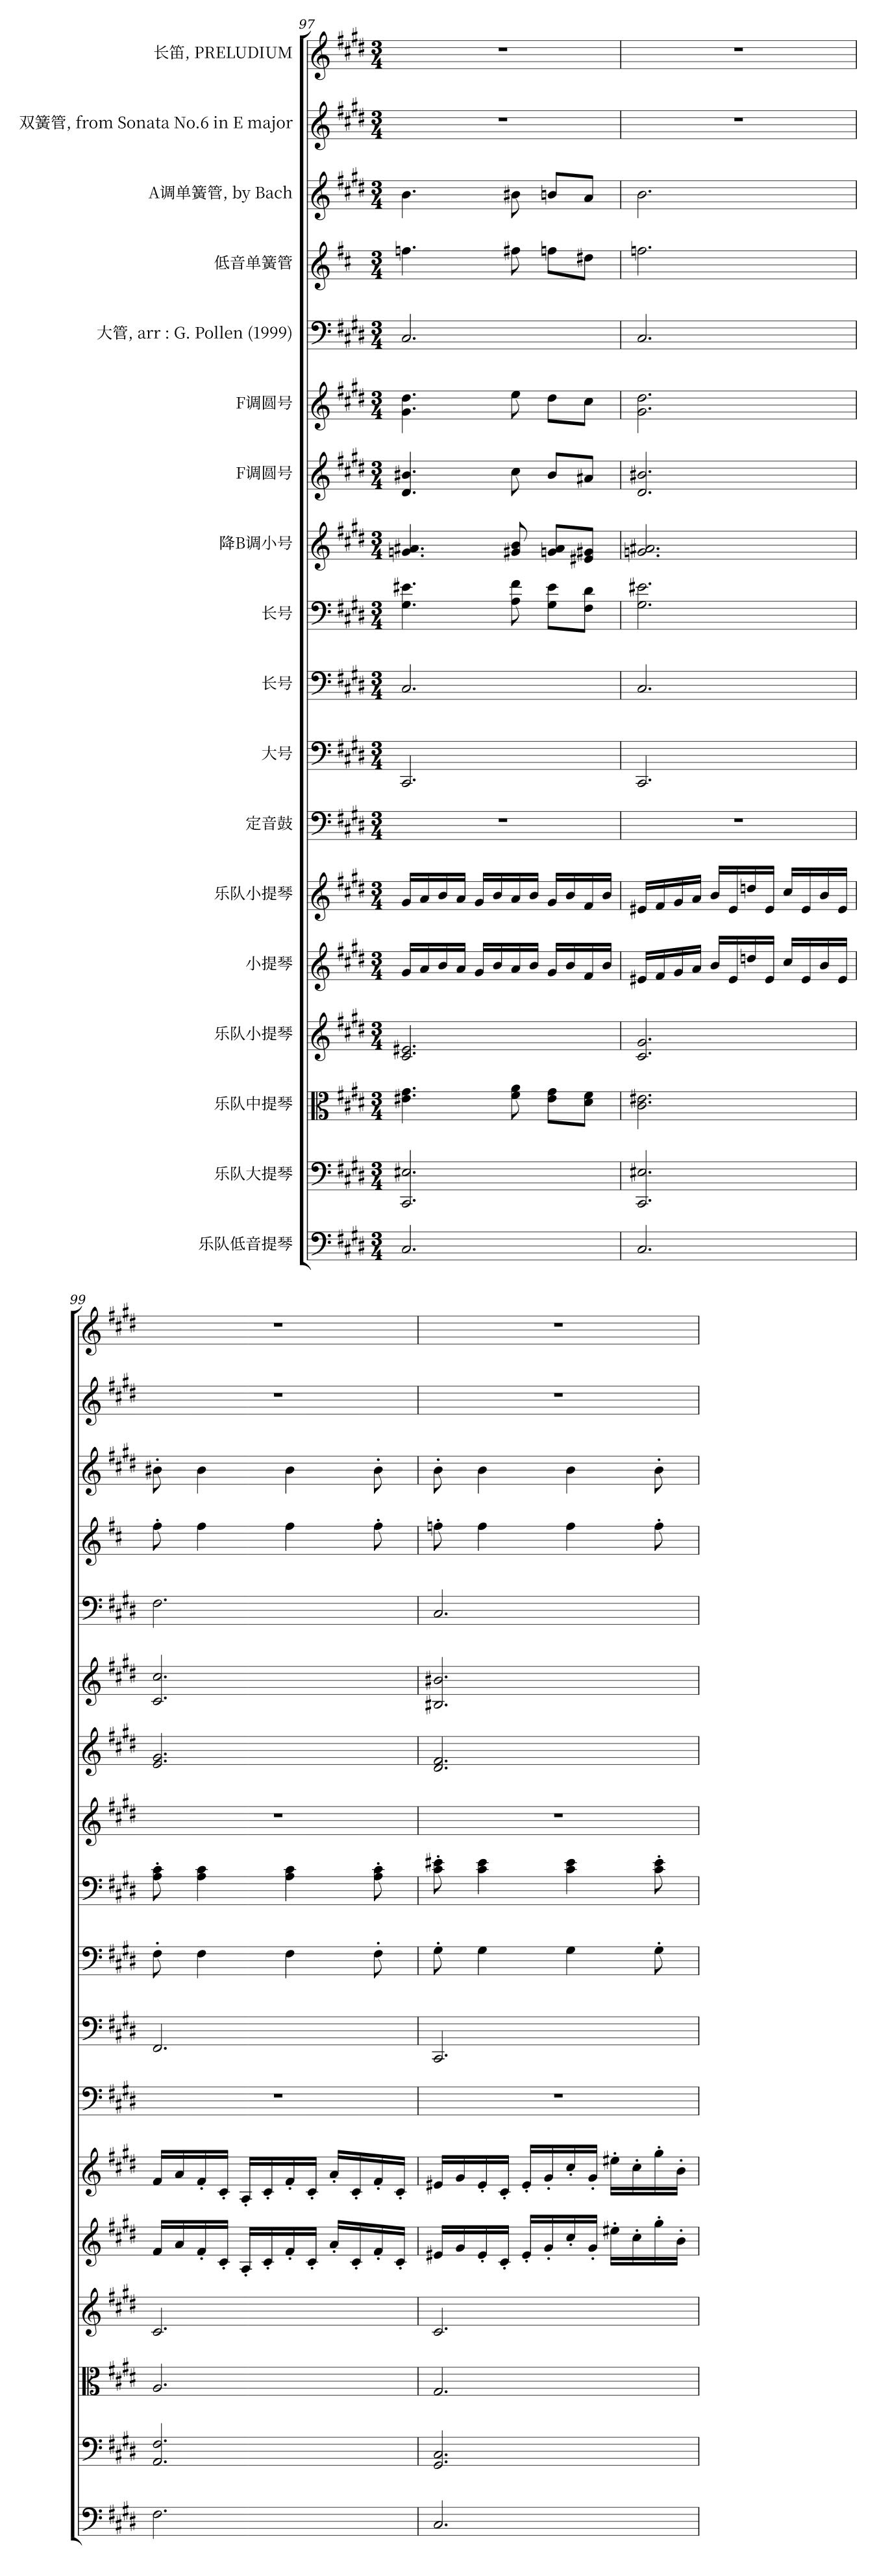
**kern	**kern	**kern	**kern	**kern	**kern	**kern	**kern	**kern	**kern	**kern	**kern	**kern	**kern	**kern	**kern	**kern	**kern
*part18	*part17	*part16	*part15	*part14	*part13	*part12	*part11	*part10	*part9	*part8	*part7	*part6	*part5	*part4	*part3	*part2	*part1
*staff18	*staff17	*staff16	*staff15	*staff14	*staff13	*staff12	*staff11	*staff10	*staff9	*staff8	*staff7	*staff6	*staff5	*staff4	*staff3	*staff2	*staff1
*I"乐队低音提琴	*I"乐队大提琴	*I"乐队中提琴	*I"乐队小提琴	*I"小提琴	*I"乐队小提琴	*I"定音鼓	*I"大号	*I"长号	*I"长号	*I"降B调小号	*I"F调圆号	*I"F调圆号	*I"大管, arr : G. Pollen (1999)	*I"低音单簧管	*I"A调单簧管, by Bach	*I"双簧管, from Sonata No.6 in E major	*I"长笛, PRELUDIUM
*clefF4	*clefF4	*clefC3	*clefG2	*clefG2	*clefG2	*clefF4	*clefF4	*clefF4	*clefF4	*clefG2	*clefG2	*clefG2	*clefF4	*clefG2	*clefG2	*clefG2	*clefG2
*ITrd7c12	*	*	*	*	*	*	*	*	*	*ITrd1c2	*ITrd4c7	*ITrd4c7	*	*ITrd8c14	*ITrd2c3	*	*
*k[f#c#g#d#]	*k[f#c#g#d#]	*k[f#c#g#d#]	*k[f#c#g#d#]	*k[f#c#g#d#]	*k[f#c#g#d#]	*k[f#c#g#d#]	*k[f#c#g#d#]	*k[f#c#g#d#]	*k[f#c#g#d#]	*k[f#c#]	*k[f#c#g#]	*k[f#c#g#]	*k[f#c#g#d#]	*k[f#c#]	*k[f#c#g#d#a#e#b#]	*k[f#c#g#d#]	*k[f#c#g#d#]
*M3/4	*M3/4	*M3/4	*M3/4	*M3/4	*M3/4	*M3/4	*M3/4	*M3/4	*M3/4	*M3/4	*M3/4	*M3/4	*M3/4	*M3/4	*M3/4	*M3/4	*M3/4
=97	=97	=97	=97	=97	=97	=97	=97	=97	=97	=97	=97	=97	=97	=97	=97	=97	=97
2.CC#/	2.CC#/ 2.E#X/	4.e#X\ 4.g#\	2.c#/ 2.e#X/	16g#/LL	16g#/LL	2.r	2.CC#/	2.C#/	4.G#\ 4.e#X\	4.fn/ 4.g#X/	4.G#/ 4.e#X/	4.c#\ 4.g#\	2.C#/	4.fn\	4.g#\	2.r	2.r
.	.	.	.	16a/	16a/	.	.	.	.	.	.	.	.	.	.	.	.
.	.	.	.	16b/	16b/	.	.	.	.	.	.	.	.	.	.	.	.
.	.	.	.	16a/JJ	16a/JJ	.	.	.	.	.	.	.	.	.	.	.	.
.	.	.	.	16g#/LL	16g#/LL	.	.	.	.	.	.	.	.	.	.	.	.
.	.	.	.	16b/	16b/	.	.	.	.	.	.	.	.	.	.	.	.
.	.	8f#\ 8a\	.	16a/	16a/	.	.	.	8A\ 8f#\	8f#X/ 8a/	8f#\	8a\	.	8f#X\	8g##X\	.	.
.	.	.	.	16b/JJ	16b/JJ	.	.	.	.	.	.	.	.	.	.	.	.
.	.	8e#\ 8g#\L	.	16g#/LL	16g#/LL	.	.	.	8G#\ 8e#\L	8fn/ 8g#/L	8e#/L	8g#\L	.	8fn\L	8g#X/L	.	.
.	.	.	.	16b/	16b/	.	.	.	.	.	.	.	.	.	.	.	.
.	.	8d#\ 8f#\J	.	16f#/	16f#/	.	.	.	8F#\ 8d#\J	8d#X/ 8f#X/J	8d#X/J	8f#\J	.	8d#X\J	8f#/J	.	.
.	.	.	.	16b/JJ	16b/JJ	.	.	.	.	.	.	.	.	.	.	.	.
!!LO:PB:g=z
=98	=98	=98	=98	=98	=98	=98	=98	=98	=98	=98	=98	=98	=98	=98	=98	=98	=98
*	*	*	*	*	*	*	*	*	*	*	*	*	*	*	*	*	*MM125
2.CC#/	2.CC#/ 2.E#X/	2.c#\ 2.e#X\	2.c#/ 2.g#/	16e#X/LL	16e#X/LL	2.r	2.CC#/	2.C#/	2.G#\ 2.e#X\	2.fn/ 2.g#X/	2.G#/ 2.e#X/	2.c#\ 2.g#\	2.C#/	2.fn\	2.g#\	2.r	2.r
.	.	.	.	16f#/	16f#/	.	.	.	.	.	.	.	.	.	.	.	.
.	.	.	.	16g#/	16g#/	.	.	.	.	.	.	.	.	.	.	.	.
.	.	.	.	16a/JJ	16a/JJ	.	.	.	.	.	.	.	.	.	.	.	.
.	.	.	.	16b/LL	16b/LL	.	.	.	.	.	.	.	.	.	.	.	.
.	.	.	.	16e#/	16e#/	.	.	.	.	.	.	.	.	.	.	.	.
.	.	.	.	16ddn/	16ddn/	.	.	.	.	.	.	.	.	.	.	.	.
.	.	.	.	16e#/JJ	16e#/JJ	.	.	.	.	.	.	.	.	.	.	.	.
.	.	.	.	16cc#/LL	16cc#/LL	.	.	.	.	.	.	.	.	.	.	.	.
.	.	.	.	16e#/	16e#/	.	.	.	.	.	.	.	.	.	.	.	.
.	.	.	.	16b/	16b/	.	.	.	.	.	.	.	.	.	.	.	.
.	.	.	.	16e#/JJ	16e#/JJ	.	.	.	.	.	.	.	.	.	.	.	.
=99	=99	=99	=99	=99	=99	=99	=99	=99	=99	=99	=99	=99	=99	=99	=99	=99	=99
*	*	*	*	*	*	*	*	*	*	*	*	*	*	*	*	*	*MM122
2.FF#\	2.AA/ 2.F#/	2.A/	2.c#/	16f#/LL	16f#/LL	2.r	2.FF#/	8F#'\	8A\' 8c#\'	2.r	2.A/ 2.c#/	2.F#/ 2.f#/	2.F#\	8f#'\	8g##X'\	2.r	2.r
.	.	.	.	16a/	16a/	.	.	.	.	.	.	.	.	.	.	.	.
.	.	.	.	16f#'/	16f#'/	.	.	4F#\	4A\ 4c#\	.	.	.	.	4f#\	4g##\	.	.
.	.	.	.	16c#'/JJ	16c#'/JJ	.	.	.	.	.	.	.	.	.	.	.	.
.	.	.	.	16A'/LL	16A'/LL	.	.	.	.	.	.	.	.	.	.	.	.
.	.	.	.	16c#'/	16c#'/	.	.	.	.	.	.	.	.	.	.	.	.
.	.	.	.	16f#'/	16f#'/	.	.	4F#\	4A\ 4c#\	.	.	.	.	4f#\	4g##\	.	.
.	.	.	.	16c#'/JJ	16c#'/JJ	.	.	.	.	.	.	.	.	.	.	.	.
.	.	.	.	16a'/LL	16a'/LL	.	.	.	.	.	.	.	.	.	.	.	.
.	.	.	.	16c#'/	16c#'/	.	.	.	.	.	.	.	.	.	.	.	.
.	.	.	.	16f#'/	16f#'/	.	.	8F#'\	8A\' 8c#\'	.	.	.	.	8f#'\	8g##'\	.	.
.	.	.	.	16c#'/JJ	16c#'/JJ	.	.	.	.	.	.	.	.	.	.	.	.
=100	=100	=100	=100	=100	=100	=100	=100	=100	=100	=100	=100	=100	=100	=100	=100	=100	=100
*	*	*	*	*	*	*	*	*	*	*	*	*	*	*	*	*	*MM130
2.CC#/	2.GG#/ 2.C#/	2.G#/	2.c#/	16e#X/LL	16e#X/LL	2.r	2.CC#/	8G#'\	8c#\' 8e#X\'	2.r	2.G#/ 2.B/	2.E#X/ 2.e#X/	2.C#/	8fn'\	8g#'\	2.r	2.r
.	.	.	.	16g#/	16g#/	.	.	.	.	.	.	.	.	.	.	.	.
.	.	.	.	16e#'/	16e#'/	.	.	4G#\	4c#\ 4e#\	.	.	.	.	4f\	4g#\	.	.
.	.	.	.	16c#'/JJ	16c#'/JJ	.	.	.	.	.	.	.	.	.	.	.	.
.	.	.	.	16e#'/LL	16e#'/LL	.	.	.	.	.	.	.	.	.	.	.	.
.	.	.	.	16g#'/	16g#'/	.	.	.	.	.	.	.	.	.	.	.	.
.	.	.	.	16cc#'/	16cc#'/	.	.	4G#\	4c#\ 4e#\	.	.	.	.	4f\	4g#\	.	.
.	.	.	.	16g#'/JJ	16g#'/JJ	.	.	.	.	.	.	.	.	.	.	.	.
.	.	.	.	16ee#X'\LL	16ee#X'\LL	.	.	.	.	.	.	.	.	.	.	.	.
.	.	.	.	16cc#'\	16cc#'\	.	.	.	.	.	.	.	.	.	.	.	.
.	.	.	.	16gg#'\	16gg#'\	.	.	8G#'\	8c#\' 8e#\'	.	.	.	.	8f'\	8g#'\	.	.
.	.	.	.	16b'\JJ	16b'\JJ	.	.	.	.	.	.	.	.	.	.	.	.
=	=	=	=	=	=	=	=	=	=	=	=	=	=	=	=	=	=
*-	*-	*-	*-	*-	*-	*-	*-	*-	*-	*-	*-	*-	*-	*-	*-	*-	*-
